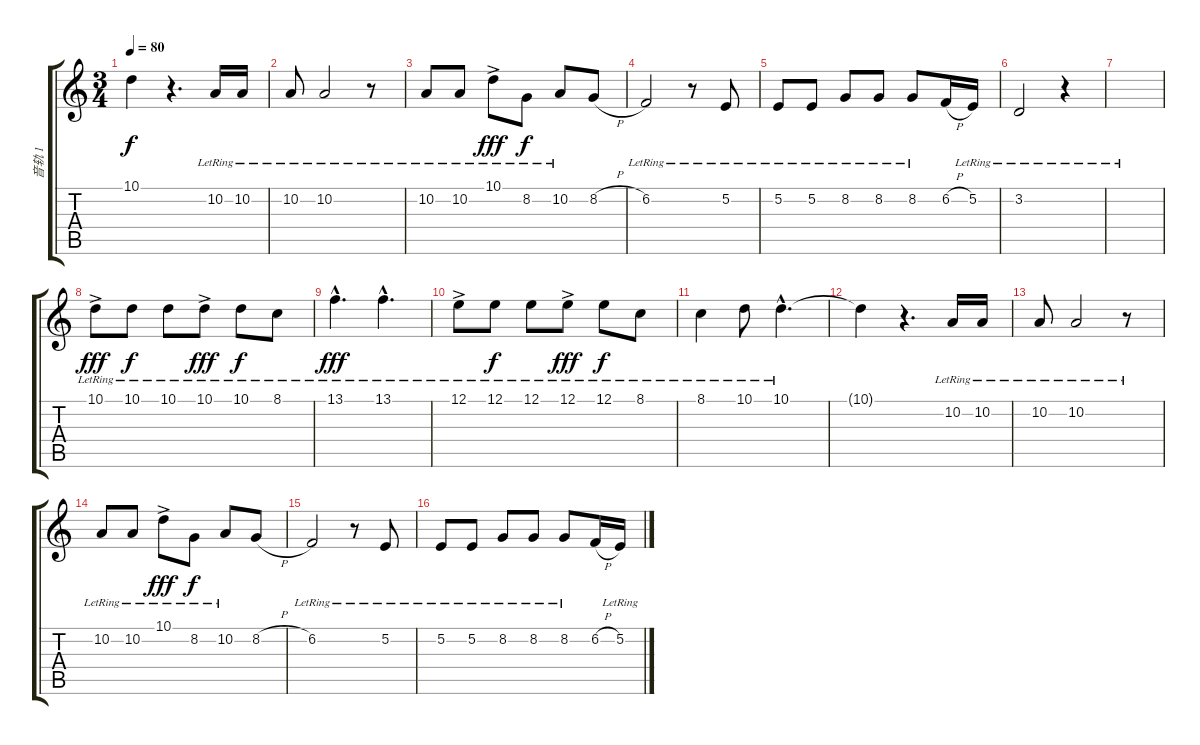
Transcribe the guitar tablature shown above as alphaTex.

\track ("音轨 1" "音轨 1") {instrument electricgrandpiano}
\staff {score tabs}
\tuning (E4 B3 G3 D3 A2 E2) {hide}
\ts (3 4)
\tempo 80
\clef g2
\ks c
10.1{t}.4{dy f} r.4{d} 10.2{lr}.16{volume 11} 10.2{lr}.16{volume 11} |
10.2{lr}.8{volume 13} 10.2{lr}.2{volume 12} r.8 |
10.2{lr}.8{volume 10} 10.2{lr}.8{volume 11} 10.1{ac lr}.8{dy fff volume 14} 8.2{lr}.8{dy f volume 13} 10.2{lr}.8{volume 10} 8.2{h}.8{volume 13} |
6.2{lr}.2 r.8 5.2{lr}.8 |
5.2{lr}.8{volume 13} 5.2{lr}.8{volume 13} 8.2{lr}.8{volume 13} 8.2{lr}.8{volume 14} 8.2{lr}.8{volume 11} 6.2{h}.16{volume 12} 5.2{lr}.16{volume 11} |
3.2{lr}.2{volume 13} r.4 |
|
10.1{ac lr}.8{dy fff} 10.1{lr}.8{dy f volume 12} 10.1{lr}.8{volume 12} 10.1{ac lr}.8{dy fff} 10.1{lr}.8{dy f volume 12} 8.1{lr}.8{volume 11} |
13.1{hac lr}.4{d dy fff} 13.1{hac lr}.4{d} |
12.1{ac lr}.8 12.1{lr}.8{dy f volume 12} 12.1{lr}.8{volume 12} 12.1{ac lr}.8{dy fff} 12.1{lr}.8{dy f volume 12} 8.1{lr}.8{volume 11} |
8.1{lr}.4{volume 12} 10.1{lr}.8{volume 10} 10.1{hac lr}.4{d volume 13} |
10.1{t}.4 r.4{d} 10.2{lr}.16{volume 11} 10.2{lr}.16{volume 11} |
10.2{lr}.8{volume 13} 10.2{lr}.2{volume 12} r.8 |
10.2{lr}.8{volume 10} 10.2{lr}.8{volume 11} 10.1{ac lr}.8{dy fff volume 14} 8.2{lr}.8{dy f volume 13} 10.2{lr}.8{volume 10} 8.2{h}.8{volume 13} |
6.2{lr}.2 r.8 5.2{lr}.8 |
5.2{lr}.8{volume 13} 5.2{lr}.8{volume 13} 8.2{lr}.8{volume 13} 8.2{lr}.8{volume 14} 8.2{lr}.8{volume 11} 6.2{h}.16{volume 12} 5.2{lr}.16{volume 11}
